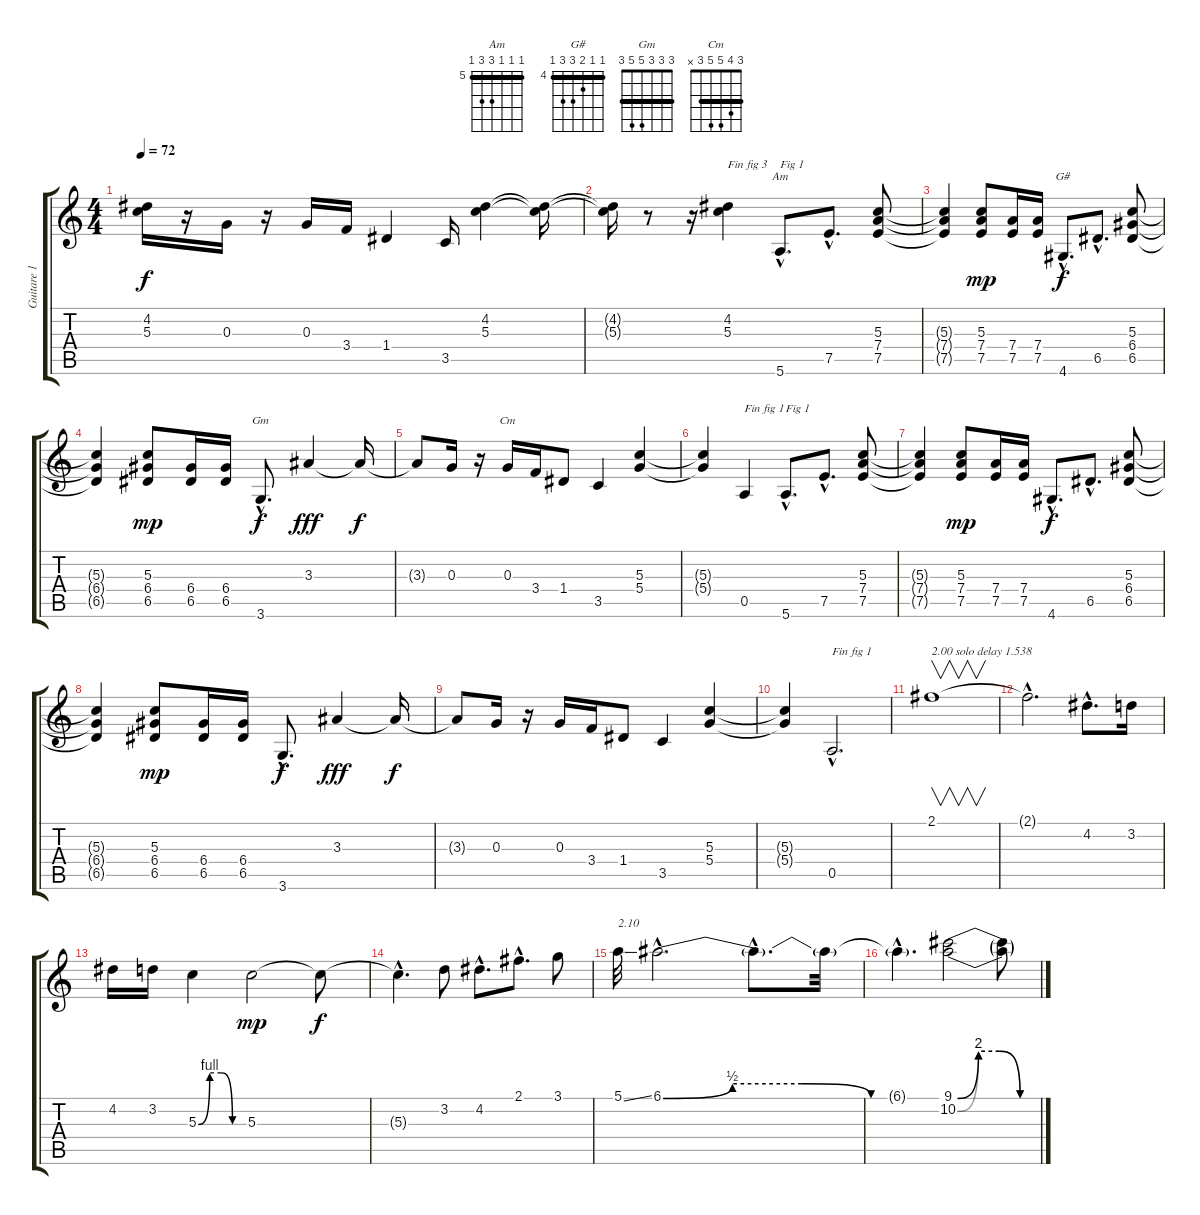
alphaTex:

\track ("Guitare 1 delay solo" "Guitare 1 ") {instrument electricguitarclean}
\staff {score tabs}
\tuning (E4 B3 G3 D3 A2 E2) {hide}
\chord ("Am" 5 5 5 7 7 5) {firstfret 5 barre 5}
\chord ("G#" 4 4 5 6 6 4) {firstfret 4 barre 4}
\chord ("Gm" 3 3 3 5 5 3) {barre 3}
\chord ("Cm" 3 4 5 5 3 x) {barre 3}
\ts (4 4)
\tempo 72
\clef g2
\ks c
(4.2{t} 5.3{t}).16{dy f} r.16 0.3.16 r.16 0.3.16 3.4.16 1.4.4 3.5.16 (4.2 5.3).4 (4.2{t} 5.3{t}).16 |
(4.2{t} 5.3{t}).16 r.8 r.16 (4.2 5.3).4{txt "Fin fig 3"} 5.6{hac}.8{d ch "Am" txt "Fig 1"} 7.5{hac}.8{d txt ""} (5.3 7.4 7.5).8 |
(5.3{t} 7.4{t} 7.5{t}).4 (5.3 7.4 7.5).8{dy mp} (7.4 7.5).16 (7.4 7.5).16 4.6{hac}.8{d ch "G#" dy f} 6.5{hac}.8{d} (5.3 6.4 6.5).8 |
(5.3{t} 6.4{t} 6.5{t}).4 (5.3 6.4 6.5).8{dy mp} (6.4 6.5).16 (6.4 6.5).16 3.6{hac}.8{d ch "Gm" dy f} 3.3.4{dy fff} 3.3{t}.16{dy f} |
3.3{t}.8 0.3.16 r.16 0.3.16{ch "Cm"} 3.4.16 1.4.8 3.5.4 (5.3 5.4).4 |
(5.3{t} 5.4{t}).4 0.5.4{txt "Fin fig 1"} 5.6{hac}.8{d txt "Fig 1"} 7.5{hac}.8{d} (5.3 7.4 7.5).8 |
(5.3{t} 7.4{t} 7.5{t}).4 (5.3 7.4 7.5).8{dy mp} (7.4 7.5).16 (7.4 7.5).16 4.6{hac}.8{d dy f} 6.5{hac}.8{d} (5.3 6.4 6.5).8 |
(5.3{t} 6.4{t} 6.5{t}).4 (5.3 6.4 6.5).8{dy mp} (6.4 6.5).16 (6.4 6.5).16 3.6{hac}.8{d dy f} 3.3.4{dy fff} 3.3{t}.16{dy f} |
3.3{t}.8 0.3.16 r.16 0.3.16 3.4.16 1.4.8 3.5.4 (5.3 5.4).4 |
(5.3{t} 5.4{t}).4 0.5{hac}.2{d txt "Fin fig 1"} |
2.1.1{v txt "2.00 solo delay 1.538" volume 9 instrument electricguitarclean} |
2.1{hac t}.2{d} 4.2{hac}.8{d} 3.2.16 |
4.2.16 3.2.16 5.3{be (custom 0 0 15 4 30 4 45 0 60 0)}.4 5.3.2{dy mp} 5.3{t}.8{dy f} |
5.3{hac t}.4{d} 3.2.8 4.2{hac}.8{d} 2.1{hac}.8{d} 3.1.8 |
5.1{ss}.32{txt "2.10"} 6.1{be (custom 0 0 15 2 30 2 45 0 60 0) hac}.2{d} 6.1{hac t}.8{d} 6.1{t}.32 |
6.1{hac t}.4{d} (9.1{be (custom 0 0 15 8 30 8 45 0 60 0)} 10.2{be (custom 0 0 15 8 30 8 45 0 60 0)}).2 (9.1{t} 10.2{t}).8
